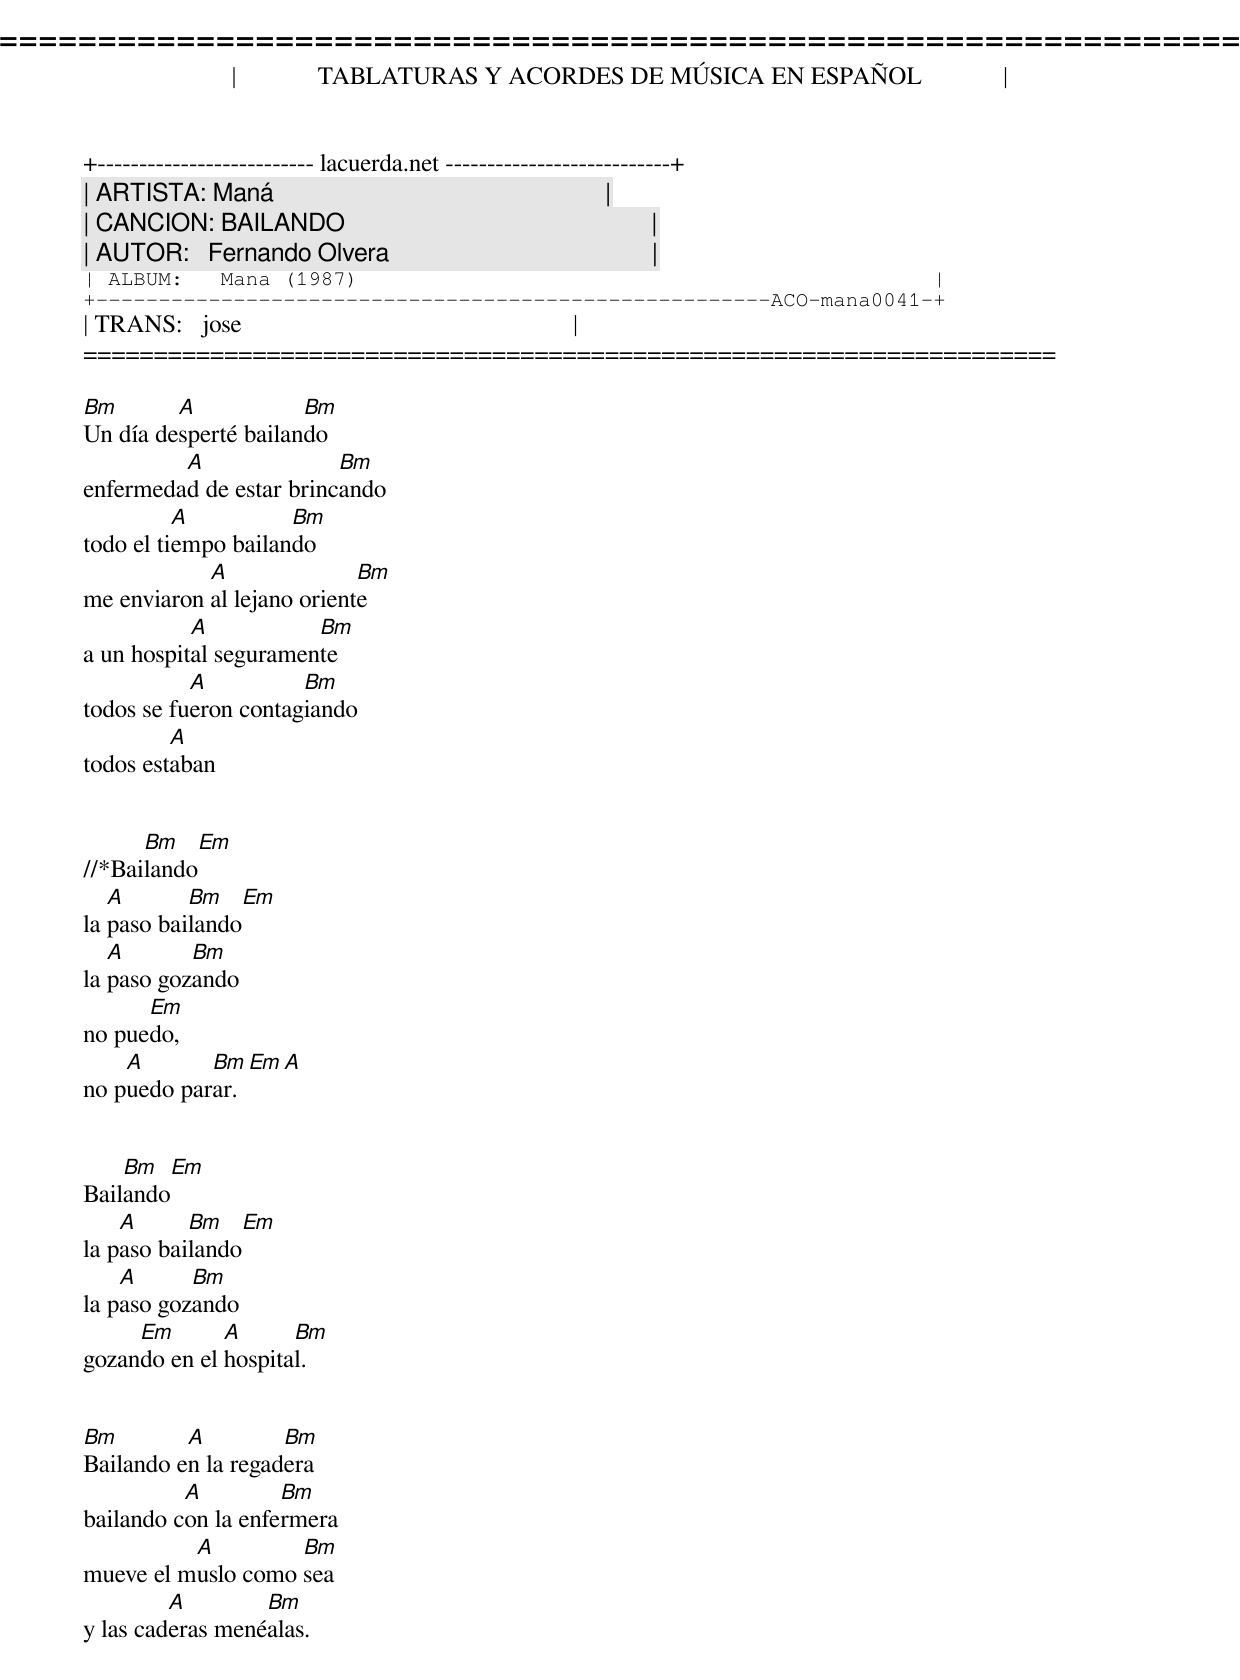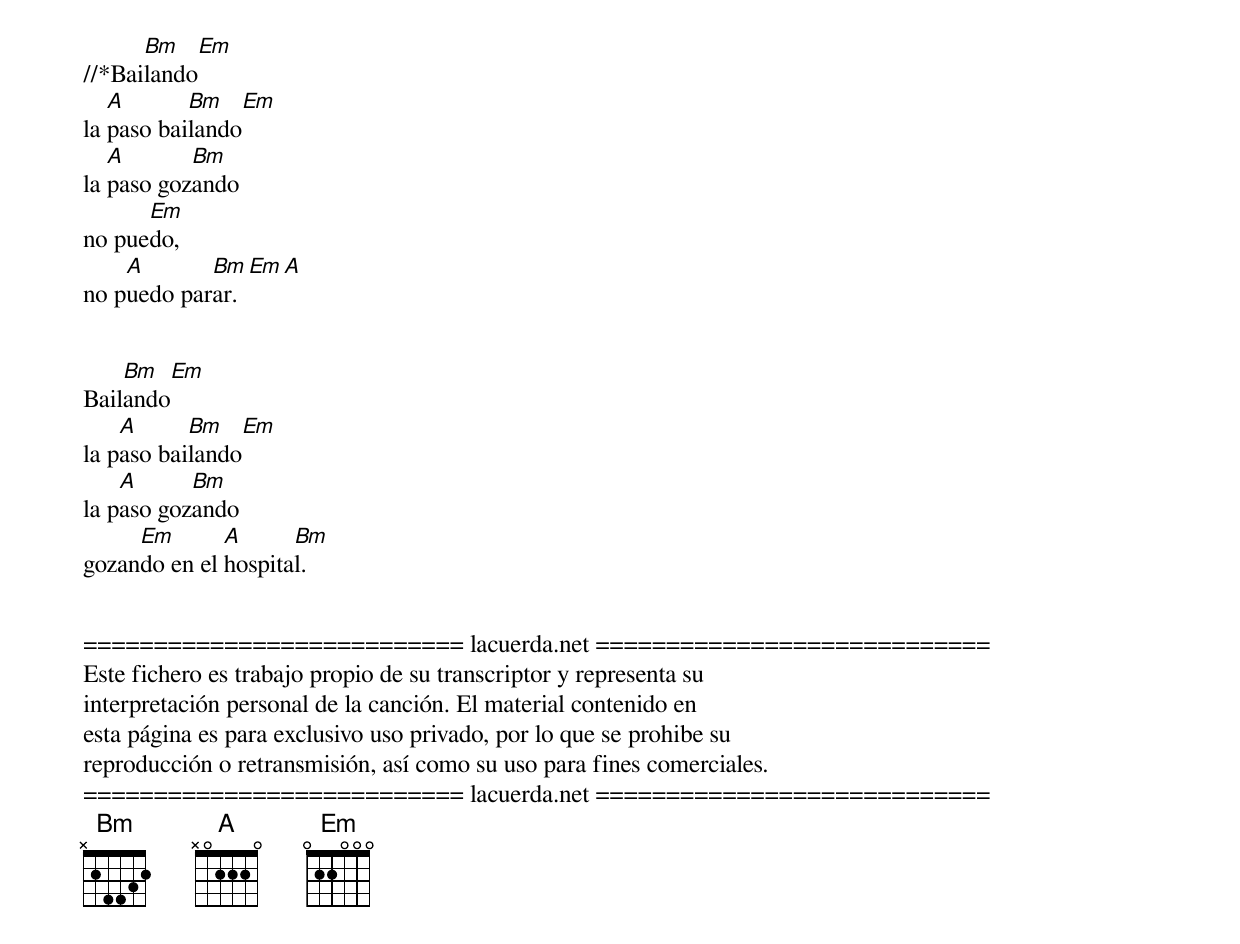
=====================================================================
|             TABLATURAS Y ACORDES DE MÚSICA EN ESPAÑOL             |
+-------------------------- lacuerda.net ---------------------------+
| ARTISTA: Maná                                                     |
| CANCION: BAILANDO                                                 |
| AUTOR:   Fernando Olvera                                          |
| ALBUM:   Mana (1987)                                              |
+------------------------------------------------------ACO-mana0041-+
| TRANS:   jose                                                     |
=====================================================================

Bm       A            Bm
Un día desperté bailando
         A               Bm
enfermedad de estar brincando
          A          Bm
todo el tiempo bailando
            A               Bm
me enviaron al lejano oriente
           A           Bm
a un hospital seguramente
           A          Bm
todos se fueron contagiando
         A
todos estaban


      Bm     Em
//*Bailando
   A       Bm      Em
la paso bailando
   A       Bm
la paso gozando
      Em
no puedo,
    A       Bm   Em  A
no puedo parar.


    Bm       Em
Bailando
    A      Bm      Em
la paso bailando
    A      Bm
la paso gozando
     Em       A      Bm
gozando en el hospital.


Bm        A         Bm
Bailando en la regadera
          A         Bm
bailando con la enfermera
          A         Bm
mueve el muslo como sea
         A        Bm
y las caderas menéalas.


      Bm     Em
//*Bailando
   A       Bm      Em
la paso bailando
   A       Bm
la paso gozando
      Em
no puedo,
    A       Bm   Em  A
no puedo parar.


    Bm       Em
Bailando
    A      Bm      Em
la paso bailando
    A      Bm
la paso gozando
     Em       A      Bm
gozando en el hospital.


=========================== lacuerda.net ============================
Este fichero es trabajo propio de su transcriptor y representa su
interpretación personal de la canción. El material contenido en
esta página es para exclusivo uso privado, por lo que se prohibe su
reproducción o retransmisión, así como su uso para fines comerciales.
=========================== lacuerda.net ============================
